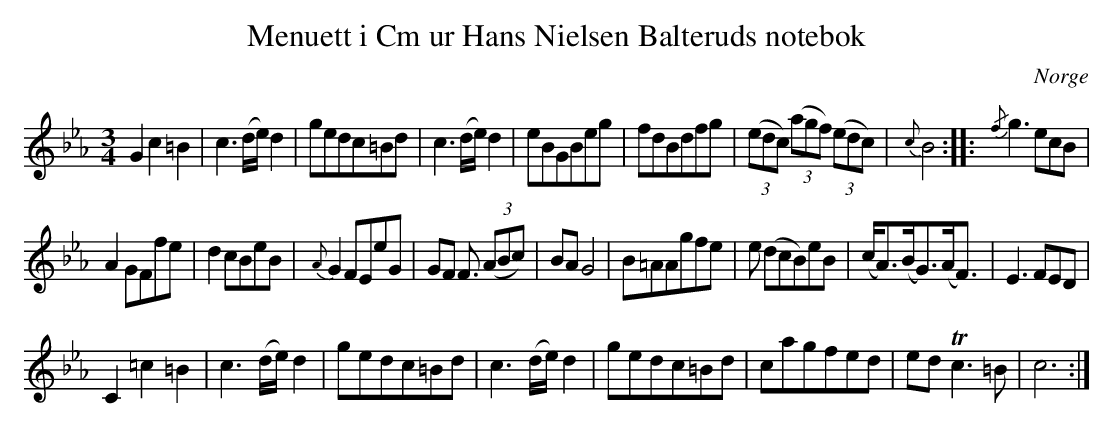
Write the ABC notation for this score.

X:1
T:Menuett i Cm ur Hans Nielsen Balteruds notebok
O:Norge
M:3/4
L:1/16
K:Cm
G4 c4 =B4 | c6 (de) d4 | g2e2d2c2=B2d2 | c6 (de) d4 | e2B2G2B2e2g2 | f2d2B2d2f2g2 | ((3e2d2c2) ((3a2g2f2) ((3e2d2c2) | {c}B8 ::  {/f}g6 e2c2B2 |
A4 G2F2f2e2 | d4 c2B2e2B2 | {A}G4 F2E2e2G2 | G2F2 F3 ((3A2B2c2) | B2A2 G8 | B2=A2A2g2f2e2 | e2 (d2c2B2)e2B2 | (c2<A2)(B2<G2)(A2<F2) | E6 F2E2D2 |
C4 =c4 =B4 | c6 (de) d4 | g2e2d2c2=B2d2 | c6 (de) d4 | g2e2d2c2=B2d2 | c2a2g2f2e2d2 | e2d2 Tc6 =B2 | c12 :|
